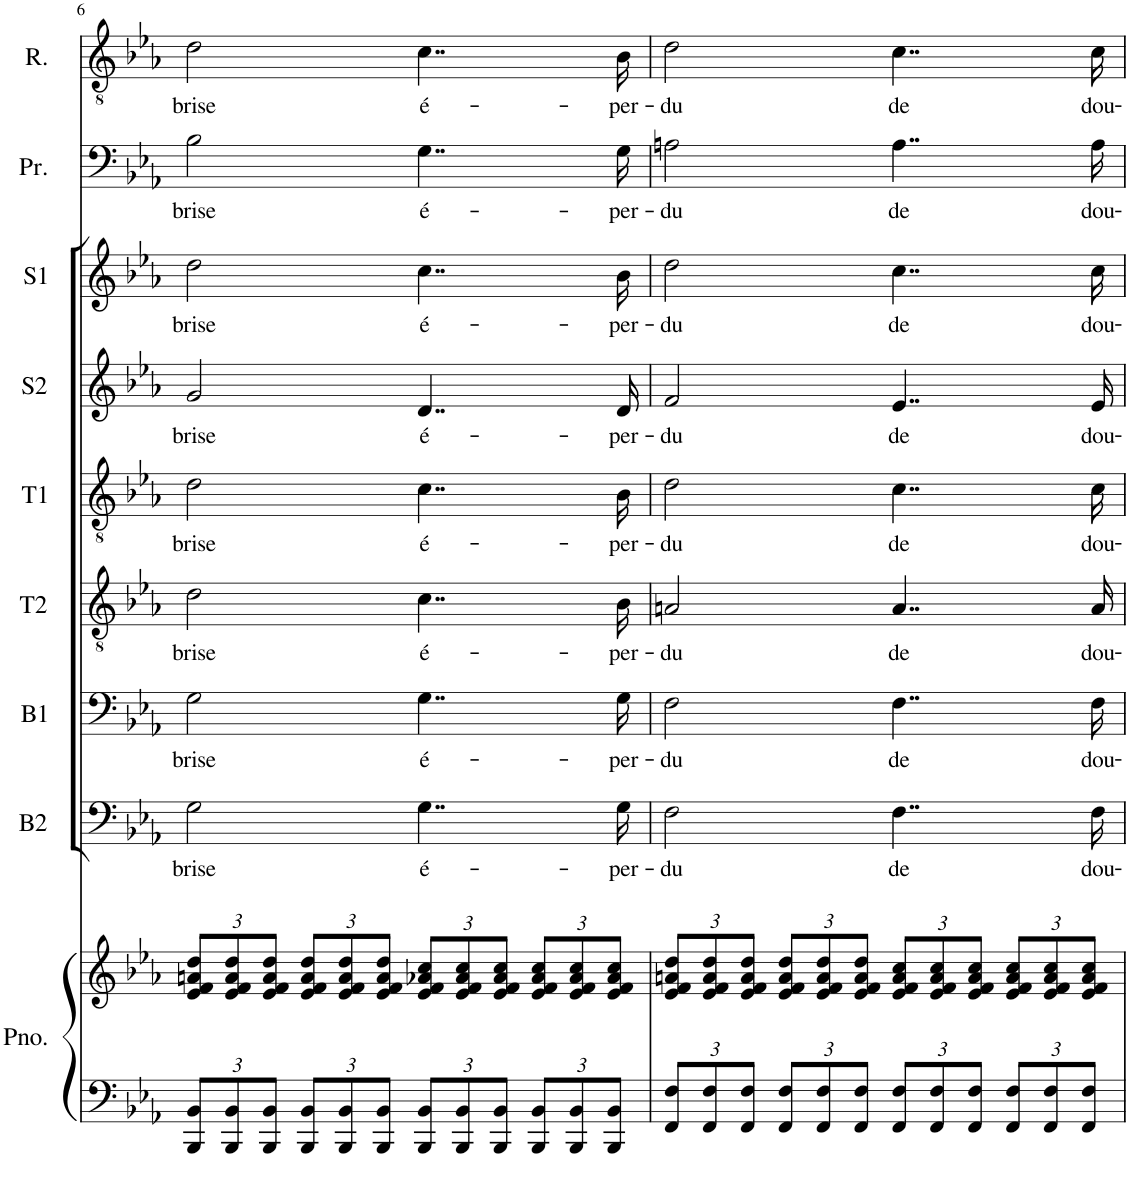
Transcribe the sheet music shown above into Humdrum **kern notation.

**kern	**kern	**kern	**text	**kern	**text	**kern	**text	**kern	**text	**kern	**text	**kern	**text	**kern	**text	**kern	**text
*part9	*part9	*part8	*part8	*part7	*part7	*part6	*part6	*part5	*part5	*part4	*part4	*part3	*part3	*part2	*part2	*part1	*part1
*staff10	*staff9	*staff8	*staff8	*staff7	*staff7	*staff6	*staff6	*staff5	*staff5	*staff4	*staff4	*staff3	*staff3	*staff2	*staff2	*staff1	*staff1
*I"Piano	*	*I"Basse 2	*	*I"Basse 1	*	*I"Tenor 2	*	*I"Tenor 1	*	*I"Soprano 2	*	*I"Soprano 1	*	*I"Prince	*	*I"Roméo	*
*I'Pno.	*	*I'B2	*	*I'B1	*	*I'T2	*	*I'T1	*	*I'S2	*	*I'S1	*	*I'Pr.	*	*I'R.	*
!!LO:PB:g=z
*clefF4	*clefG2	*clefF4	*	*clefF4	*	*clefGv2	*	*clefGv2	*	*clefG2	*	*clefG2	*	*clefF4	*	*clefGv2	*
*k[b-e-a-]	*k[b-e-a-]	*k[b-e-a-]	*	*k[b-e-a-]	*	*k[b-e-a-]	*	*k[b-e-a-]	*	*k[b-e-a-]	*	*k[b-e-a-]	*	*k[b-e-a-]	*	*k[b-e-a-]	*
*M4/4	*M4/4	*M4/4	*	*M4/4	*	*M4/4	*	*M4/4	*	*M4/4	*	*M4/4	*	*M4/4	*	*M4/4	*
*Xbrackettup	*Xbrackettup	*	*	*	*	*	*	*	*	*	*	*	*	*	*	*	*
=6	=6	=6	=6	=6	=6	=6	=6	=6	=6	=6	=6	=6	=6	=6	=6	=6	=6
!	!	!	!LO:LY:b	!	!LO:LY:b	!	!LO:LY:b	!	!LO:LY:b	!	!LO:LY:b	!	!LO:LY:b	!	!LO:LY:b	!	!LO:LY:b
12BBB-/ 12BB-/L	12e-/ 12f/ 12an/ 12dd/L	2G\	brise	2G\	brise	2d\	brise	2d\	brise	2g/	brise	2dd\	brise	2B-\	brise	2d\	brise
12BBB-/ 12BB-/	12e-/ 12f/ 12a/ 12dd/	.	.	.	.	.	.	.	.	.	.	.	.	.	.	.	.
12BBB-/ 12BB-/J	12e-/ 12f/ 12a/ 12dd/J	.	.	.	.	.	.	.	.	.	.	.	.	.	.	.	.
12BBB-/ 12BB-/L	12e-/ 12f/ 12a/ 12dd/L	.	.	.	.	.	.	.	.	.	.	.	.	.	.	.	.
12BBB-/ 12BB-/	12e-/ 12f/ 12a/ 12dd/	.	.	.	.	.	.	.	.	.	.	.	.	.	.	.	.
12BBB-/ 12BB-/J	12e-/ 12f/ 12a/ 12dd/J	.	.	.	.	.	.	.	.	.	.	.	.	.	.	.	.
!	!	!	!LO:LY:b	!	!LO:LY:b	!	!LO:LY:b	!	!LO:LY:b	!	!LO:LY:b	!	!LO:LY:b	!	!LO:LY:b	!	!LO:LY:b
12BBB-/ 12BB-/L	12e-/ 12f/ 12a-X/ 12cc/L	4..G\	é-	4..G\	é-	4..c\	é-	4..c\	é-	4..d/	é-	4..cc\	é-	4..G\	é-	4..c\	é-
12BBB-/ 12BB-/	12e-/ 12f/ 12a-/ 12cc/	.	.	.	.	.	.	.	.	.	.	.	.	.	.	.	.
12BBB-/ 12BB-/J	12e-/ 12f/ 12a-/ 12cc/J	.	.	.	.	.	.	.	.	.	.	.	.	.	.	.	.
12BBB-/ 12BB-/L	12e-/ 12f/ 12a-/ 12cc/L	.	.	.	.	.	.	.	.	.	.	.	.	.	.	.	.
12BBB-/ 12BB-/	12e-/ 12f/ 12a-/ 12cc/	.	.	.	.	.	.	.	.	.	.	.	.	.	.	.	.
12BBB-/ 12BB-/J	12e-/ 12f/ 12a-/ 12cc/J	.	.	.	.	.	.	.	.	.	.	.	.	.	.	.	.
!	!	!	!LO:LY:b	!	!LO:LY:b	!	!LO:LY:b	!	!LO:LY:b	!	!LO:LY:b	!	!LO:LY:b	!	!LO:LY:b	!	!LO:LY:b
.	.	16G\	-per-	16G\	-per-	16B-\	-per-	16B-\	-per-	16d/	-per-	16b-\	-per-	16G\	-per-	16B-\	-per-
=7	=7	=7	=7	=7	=7	=7	=7	=7	=7	=7	=7	=7	=7	=7	=7	=7	=7
!	!	!	!LO:LY:b	!	!LO:LY:b	!	!LO:LY:b	!	!LO:LY:b	!	!LO:LY:b	!	!LO:LY:b	!	!LO:LY:b	!	!LO:LY:b
12FF/ 12F/L	12e-/ 12f/ 12an/ 12dd/L	2F\	-du	2F\	-du	2An/	-du	2d\	-du	2f/	-du	2dd\	-du	2An\	-du	2d\	-du
12FF/ 12F/	12e-/ 12f/ 12a/ 12dd/	.	.	.	.	.	.	.	.	.	.	.	.	.	.	.	.
12FF/ 12F/J	12e-/ 12f/ 12a/ 12dd/J	.	.	.	.	.	.	.	.	.	.	.	.	.	.	.	.
12FF/ 12F/L	12e-/ 12f/ 12a/ 12dd/L	.	.	.	.	.	.	.	.	.	.	.	.	.	.	.	.
12FF/ 12F/	12e-/ 12f/ 12a/ 12dd/	.	.	.	.	.	.	.	.	.	.	.	.	.	.	.	.
12FF/ 12F/J	12e-/ 12f/ 12a/ 12dd/J	.	.	.	.	.	.	.	.	.	.	.	.	.	.	.	.
!	!	!	!LO:LY:b	!	!LO:LY:b	!	!LO:LY:b	!	!LO:LY:b	!	!LO:LY:b	!	!LO:LY:b	!	!LO:LY:b	!	!LO:LY:b
12FF/ 12F/L	12e-/ 12f/ 12a/ 12cc/L	4..F\	de	4..F\	de	4..A/	de	4..c\	de	4..e-/	de	4..cc\	de	4..A\	de	4..c\	de
12FF/ 12F/	12e-/ 12f/ 12a/ 12cc/	.	.	.	.	.	.	.	.	.	.	.	.	.	.	.	.
12FF/ 12F/J	12e-/ 12f/ 12a/ 12cc/J	.	.	.	.	.	.	.	.	.	.	.	.	.	.	.	.
12FF/ 12F/L	12e-/ 12f/ 12a/ 12cc/L	.	.	.	.	.	.	.	.	.	.	.	.	.	.	.	.
12FF/ 12F/	12e-/ 12f/ 12a/ 12cc/	.	.	.	.	.	.	.	.	.	.	.	.	.	.	.	.
12FF/ 12F/J	12e-/ 12f/ 12a/ 12cc/J	.	.	.	.	.	.	.	.	.	.	.	.	.	.	.	.
!	!	!	!LO:LY:b	!	!LO:LY:b	!	!LO:LY:b	!	!LO:LY:b	!	!LO:LY:b	!	!LO:LY:b	!	!LO:LY:b	!	!LO:LY:b
.	.	16F\	dou-	16F\	dou-	16A/	dou-	16c\	dou-	16e-/	dou-	16cc\	dou-	16A\	dou-	16c\	dou-
=	=	=	=	=	=	=	=	=	=	=	=	=	=	=	=	=	=
*-	*-	*-	*-	*-	*-	*-	*-	*-	*-	*-	*-	*-	*-	*-	*-	*-	*-
